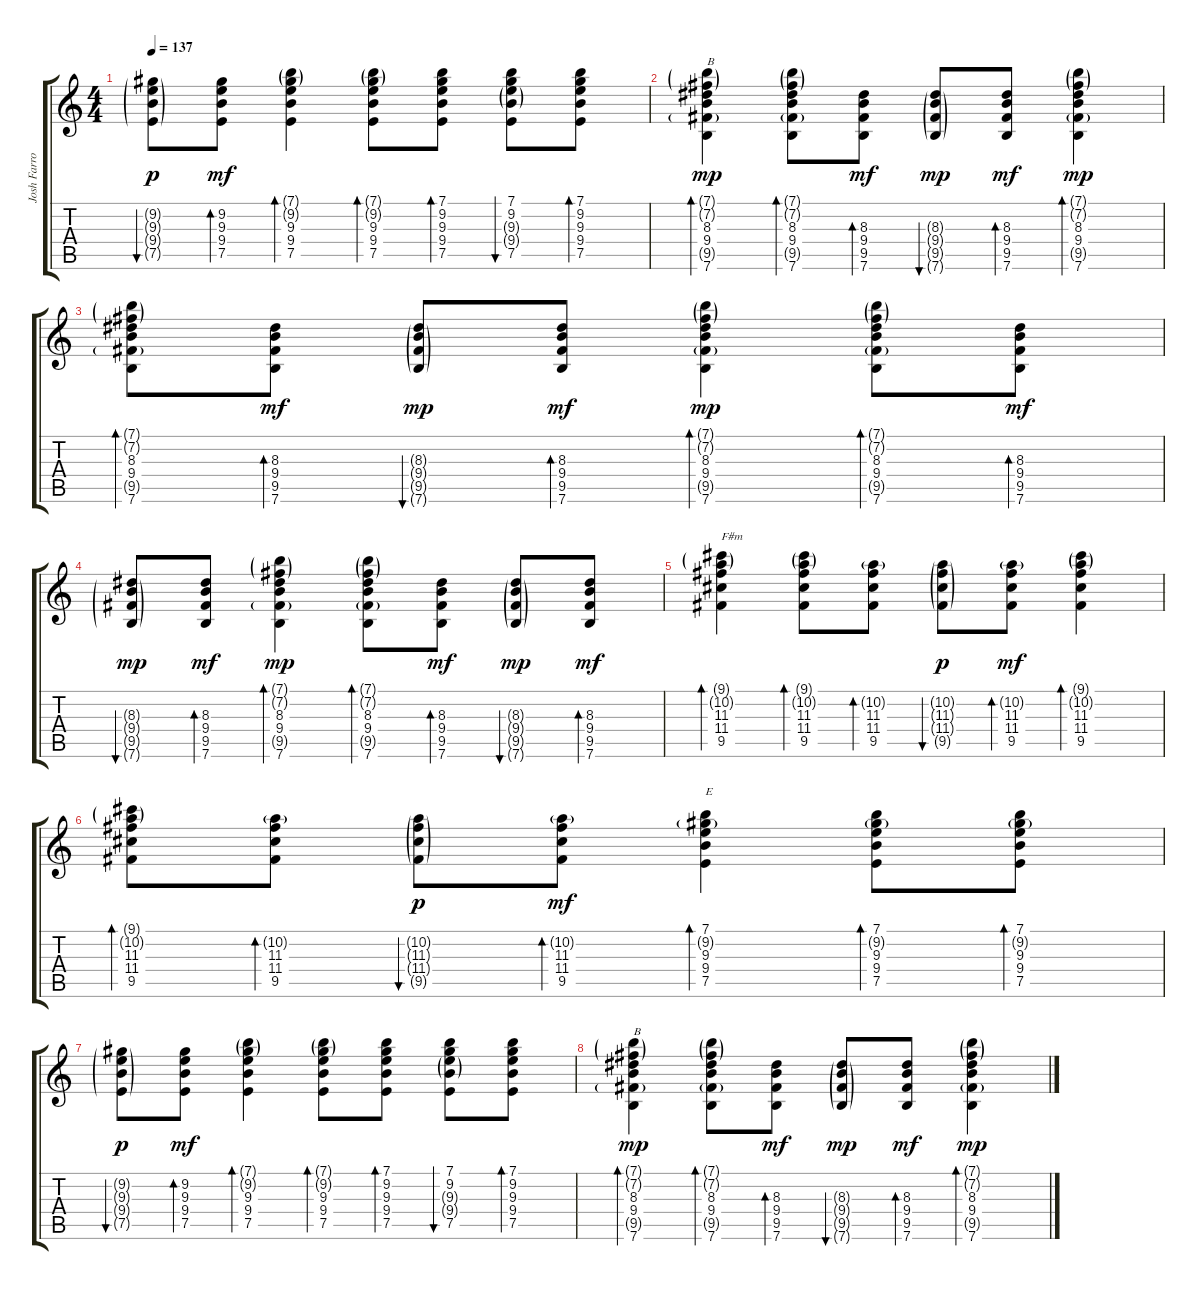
\track ("Josh Farro" "Josh Farro") {instrument acousticguitarsteel}
\staff {score tabs}
\tuning (E4 B3 G3 D3 A2 E2) {hide}
\ts (4 4)
\tempo 137
\clef g2
\ks c
(9.2{g} 9.3{g} 9.4{g} 7.5{g}).8{bu 60 dy p} (9.2 9.3 9.4 7.5).8{bd 60 dy mf} (7.1{g} 9.2{g} 9.3 9.4 7.5).4{bd 60} (7.1{g} 9.2{g} 9.3 9.4 7.5).8{bd 60} (7.1 9.2 9.3 9.4 7.5).8{bd 60} (7.1 9.2 9.3{g} 9.4{g} 7.5).8{bu 60} (7.1 9.2 9.3 9.4 7.5).8{bd 60} |
(7.1{g} 7.2{g} 8.3 9.4 9.5{g} 7.6).4{bd 120 txt "B" dy mp} (7.1{g} 7.2{g} 8.3 9.4 9.5{g} 7.6).8{bd 60} (8.3 9.4 9.5 7.6).8{bd 60 dy mf} (8.3{g} 9.4{g} 9.5{g} 7.6{g}).8{bu 60 dy mp} (8.3 9.4 9.5 7.6).8{bd 60 dy mf} (7.1{g} 7.2{g} 8.3 9.4 9.5{g} 7.6).4{bd 60 dy mp} |
(7.1{g} 7.2{g} 8.3 9.4 9.5{g} 7.6).8{bd 60} (8.3 9.4 9.5 7.6).8{bd 60 dy mf} (8.3{g} 9.4{g} 9.5{g} 7.6{g}).8{bu 60 dy mp} (8.3 9.4 9.5 7.6).8{bd 60 dy mf} (7.1{g} 7.2{g} 8.3 9.4 9.5{g} 7.6).4{bd 60 dy mp} (7.1{g} 7.2{g} 8.3 9.4 9.5{g} 7.6).8{bd 60} (8.3 9.4 9.5 7.6).8{bd 60 dy mf} |
(8.3{g} 9.4{g} 9.5{g} 7.6{g}).8{bu 60 dy mp} (8.3 9.4 9.5 7.6).8{bd 60 dy mf} (7.1{g} 7.2{g} 8.3 9.4 9.5{g} 7.6).4{bd 60 dy mp} (7.1{g} 7.2{g} 8.3 9.4 9.5{g} 7.6).8{bd 60} (8.3 9.4 9.5 7.6).8{bd 60 dy mf} (8.3{g} 9.4{g} 9.5{g} 7.6{g}).8{bu 60 dy mp} (8.3 9.4 9.5 7.6).8{bd 60 dy mf} |
(9.1{g} 10.2{g} 11.3 11.4 9.5).4{bd 120 txt "F#m"} (9.1{g} 10.2{g} 11.3 11.4 9.5).8{bd 60} (10.2{g} 11.3 11.4 9.5).8{bd 60} (10.2{g} 11.3{g} 11.4{g} 9.5{g}).8{bu 60 dy p} (10.2{g} 11.3 11.4 9.5).8{bd 60 dy mf} (9.1{g} 10.2{g} 11.3 11.4 9.5).4{bd 60} |
(9.1{g} 10.2{g} 11.3 11.4 9.5).8{bd 60} (10.2{g} 11.3 11.4 9.5).8{bd 60} (10.2{g} 11.3{g} 11.4{g} 9.5{g}).8{bu 60 dy p} (10.2{g} 11.3 11.4 9.5).8{bd 60 dy mf} (7.1 9.2{g} 9.3 9.4 7.5).4{bd 60 txt "E"} (7.1 9.2{g} 9.3 9.4 7.5).8{bd 60} (7.1 9.2{g} 9.3 9.4 7.5).8{bd 60} |
(9.2{g} 9.3{g} 9.4{g} 7.5{g}).8{bu 60 dy p} (9.2 9.3 9.4 7.5).8{bd 60 dy mf} (7.1{g} 9.2{g} 9.3 9.4 7.5).4{bd 60} (7.1{g} 9.2{g} 9.3 9.4 7.5).8{bd 60} (7.1 9.2 9.3 9.4 7.5).8{bd 60} (7.1 9.2 9.3{g} 9.4{g} 7.5).8{bu 60} (7.1 9.2 9.3 9.4 7.5).8{bd 60} |
(7.1{g} 7.2{g} 8.3 9.4 9.5{g} 7.6).4{bd 120 txt "B" dy mp} (7.1{g} 7.2{g} 8.3 9.4 9.5{g} 7.6).8{bd 60} (8.3 9.4 9.5 7.6).8{bd 60 dy mf} (8.3{g} 9.4{g} 9.5{g} 7.6{g}).8{bu 60 dy mp} (8.3 9.4 9.5 7.6).8{bd 60 dy mf} (7.1{g} 7.2{g} 8.3 9.4 9.5{g} 7.6).4{bd 60 dy mp}
